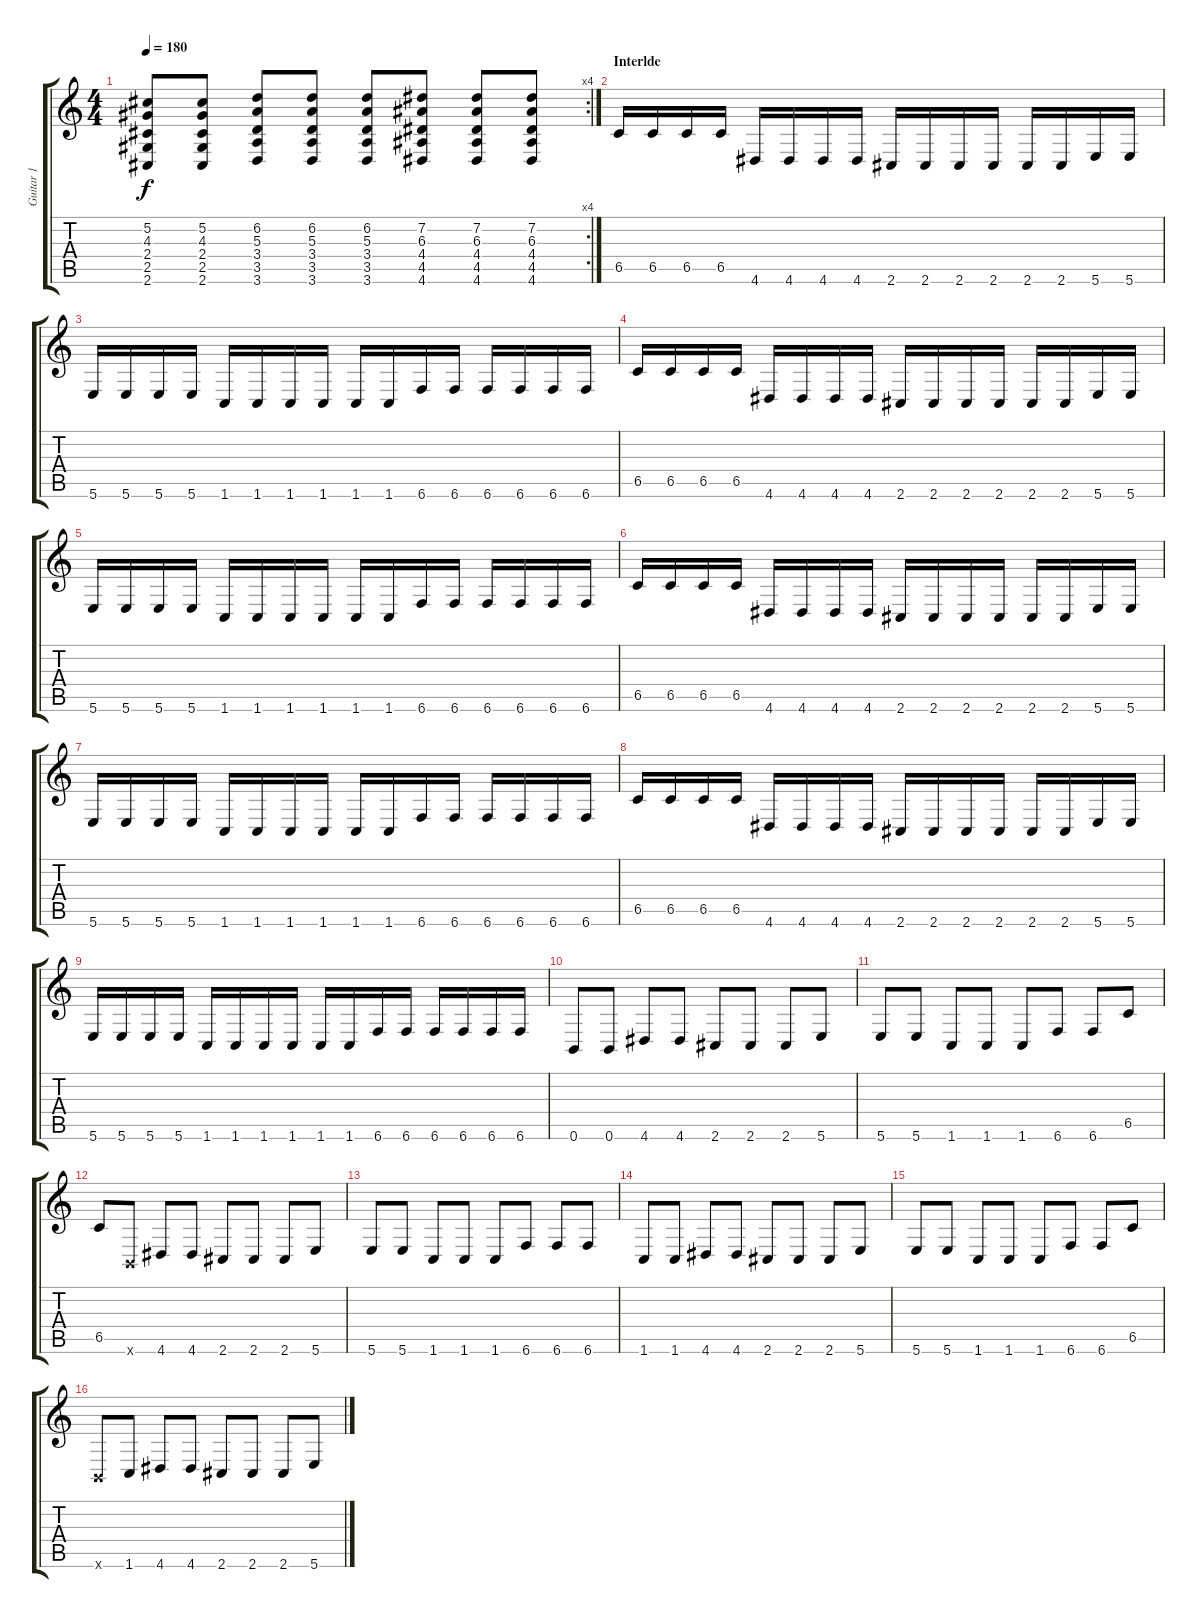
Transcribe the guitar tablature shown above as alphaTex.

\track ("Guitar 1" "Guitar 1") {instrument distortionguitar}
\staff {score tabs}
\tuning (Db4 Ab3 E3 B2 Gb2 B1) {hide}
\rc 4
\ts (4 4)
\tempo 180
\clef g2
\ks c
(5.2 4.3 2.4 2.5 2.6).8{dy f} (5.2 4.3 2.4 2.5 2.6).8 (6.2 5.3 3.4 3.5 3.6).8 (6.2 5.3 3.4 3.5 3.6).8 (6.2 5.3 3.4 3.5 3.6).8 (7.2 6.3 4.4 4.5 4.6).8 (7.2 6.3 4.4 4.5 4.6).8 (7.2 6.3 4.4 4.5 4.6).8 |
\section ("" "Interlde")
6.5.16 6.5.16 6.5.16 6.5.16 4.6.16 4.6.16 4.6.16 4.6.16 2.6.16 2.6.16 2.6.16 2.6.16 2.6.16 2.6.16 5.6.16 5.6.16 |
5.6.16 5.6.16 5.6.16 5.6.16 1.6.16 1.6.16 1.6.16 1.6.16 1.6.16 1.6.16 6.6.16 6.6.16 6.6.16 6.6.16 6.6.16 6.6.16 |
6.5.16 6.5.16 6.5.16 6.5.16 4.6.16 4.6.16 4.6.16 4.6.16 2.6.16 2.6.16 2.6.16 2.6.16 2.6.16 2.6.16 5.6.16 5.6.16 |
5.6.16 5.6.16 5.6.16 5.6.16 1.6.16 1.6.16 1.6.16 1.6.16 1.6.16 1.6.16 6.6.16 6.6.16 6.6.16 6.6.16 6.6.16 6.6.16 |
6.5.16 6.5.16 6.5.16 6.5.16 4.6.16 4.6.16 4.6.16 4.6.16 2.6.16 2.6.16 2.6.16 2.6.16 2.6.16 2.6.16 5.6.16 5.6.16 |
5.6.16 5.6.16 5.6.16 5.6.16 1.6.16 1.6.16 1.6.16 1.6.16 1.6.16 1.6.16 6.6.16 6.6.16 6.6.16 6.6.16 6.6.16 6.6.16 |
6.5.16 6.5.16 6.5.16 6.5.16 4.6.16 4.6.16 4.6.16 4.6.16 2.6.16 2.6.16 2.6.16 2.6.16 2.6.16 2.6.16 5.6.16 5.6.16 |
5.6.16 5.6.16 5.6.16 5.6.16 1.6.16 1.6.16 1.6.16 1.6.16 1.6.16 1.6.16 6.6.16 6.6.16 6.6.16 6.6.16 6.6.16 6.6.16 |
0.6.8 0.6.8 4.6.8 4.6.8 2.6.8 2.6.8 2.6.8 5.6.8 |
5.6.8 5.6.8 1.6.8 1.6.8 1.6.8 6.6.8 6.6.8 6.5.8 |
6.5.8 0.6{x}.8 4.6.8 4.6.8 2.6.8 2.6.8 2.6.8 5.6.8 |
5.6.8 5.6.8 1.6.8 1.6.8 1.6.8 6.6.8 6.6.8 6.6.8 |
1.6.8 1.6.8 4.6.8 4.6.8 2.6.8 2.6.8 2.6.8 5.6.8 |
5.6.8 5.6.8 1.6.8 1.6.8 1.6.8 6.6.8 6.6.8 6.5.8 |
0.6{x}.8 1.6.8 4.6.8 4.6.8 2.6.8 2.6.8 2.6.8 5.6.8
